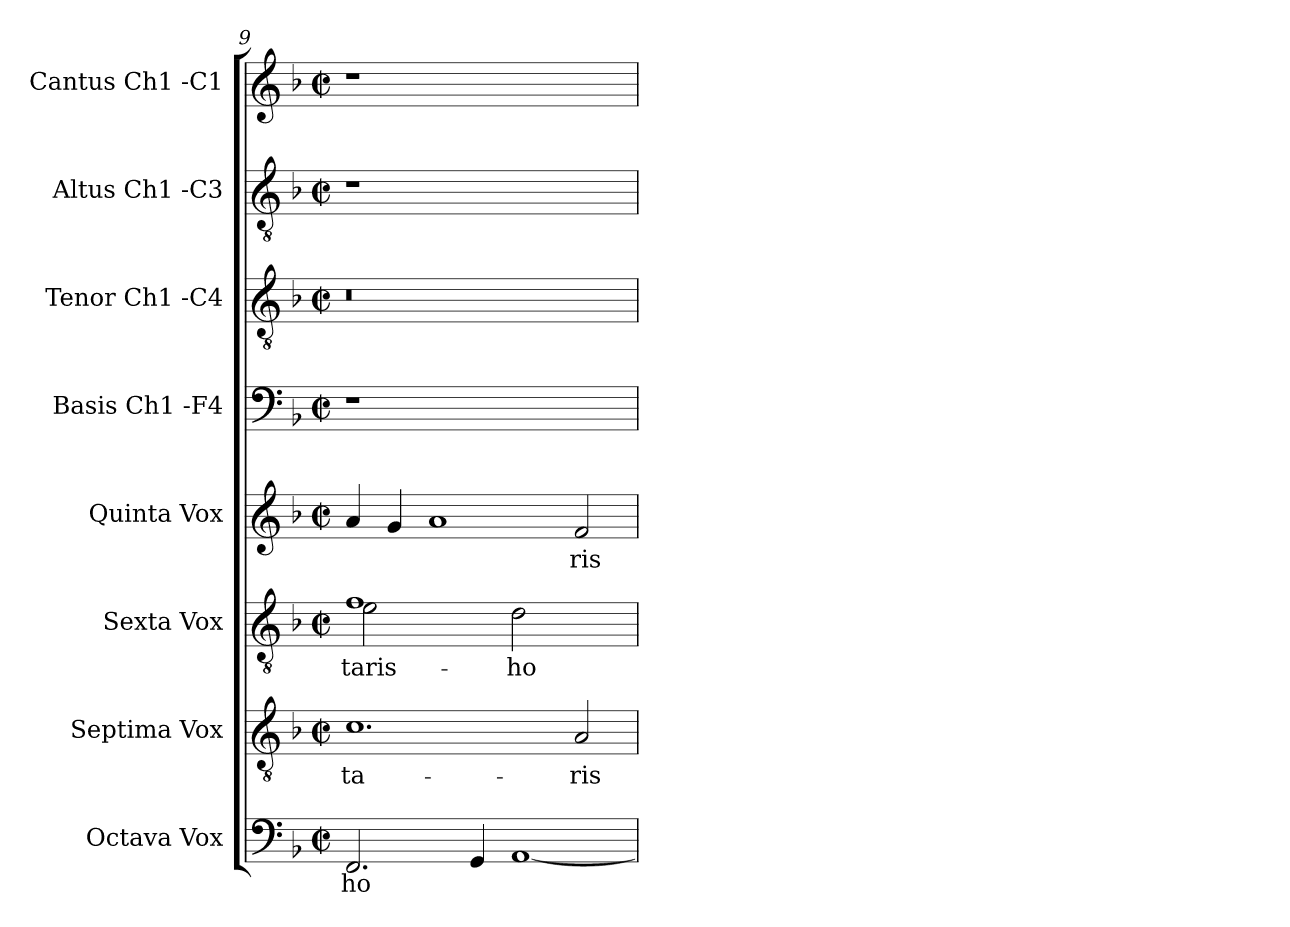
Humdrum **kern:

**kern	**text	**kern	**text	**kern	**text	**kern	**text	**kern	**kern	**kern	**kern
*part8	*part8	*part7	*part7	*part6	*part6	*part5	*part5	*part4	*part3	*part2	*part1
*staff8	*staff8	*staff7	*staff7	*staff6	*staff6	*staff5	*staff5	*staff4	*staff3	*staff2	*staff1
*I"Octava  Vox	*	*I"Septima  Vox	*	*I"Sexta  Vox	*	*I"Quinta  Vox	*	*I"Basis  Ch1 -F4	*I"Tenor  Ch1 -C4	*I"Altus  Ch1 -C3	*I"Cantus  Ch1 -C1
*	*	*	*	*	*	*	*	*I'B	*I'T	*I'A	*I'C
*clefF4	*	*clefGv2	*	*clefGv2	*	*clefG2	*	*clefF4	*clefGv2	*clefGv2	*clefG2
*k[b-]	*	*k[b-]	*	*k[b-]	*	*k[b-]	*	*k[b-]	*k[b-]	*k[b-]	*k[b-]
*F:	*	*F:	*	*F:	*	*F:	*	*F:	*F:	*F:	*F:
*M2/2	*	*M2/2	*	*M2/2	*	*M2/2	*	*M2/2	*M2/2	*M2/2	*M2/2
*met(c|)	*	*met(c|)	*	*met(c|)	*	*met(c|)	*	*met(c|)	*met(c|)	*met(c|)	*met(c|)
=9	=9	=9	=9	=9	=9	=9	=9	=9	=9	=9	=9
!	!LO:LY:b:rj	!	!LO:LY:b:rj	!	!LO:LY:b:rj	!	!LO:LY:b:rj	!	!	!	!
*	*	*	*	*^	*	*	*	*	*	*	*
2.FF/	ho-	1.c	-ta-	1f	2e\	-taris-	4a/	--	1r	0r	1r	1r
!	!	!	!	!	!	!	!	!LO:LY:b:rj	!	!	!	!
.	.	.	.	.	.	.	4g/	--	.	.	.	.
!	!	!	!	!	!	!	!	!LO:LY:b:rj	!	!	!	!
.	.	.	.	.	2ryy	.	1a	--	.	.	.	.
!	!LO:LY:b:rj	!	!	!	!	!	!	!	!	!	!	!
4GG/	--	.	.	.	.	.	.	.	.	.	.	.
!	!LO:LY:b:rj	!	!	!	!	!LO:LY:b:rj	!	!	!	!	!	!
[<1AA	--	.	.	2d\	1ryy	-ho-	.	.	1ryy	.	1ryy	1ryy
!	!	!	!LO:LY:b:rj	!	!	!	!	!LO:LY:b:rj	!	!	!	!
.	.	2A/	-ris	2ryy	.	.	2f/	-ris	.	.	.	.
*	*	*	*	*v	*v	*	*	*	*	*	*	*
=	=	=	=	=	=	=	=	=	=	=	=
*-	*-	*-	*-	*-	*-	*-	*-	*-	*-	*-	*-
